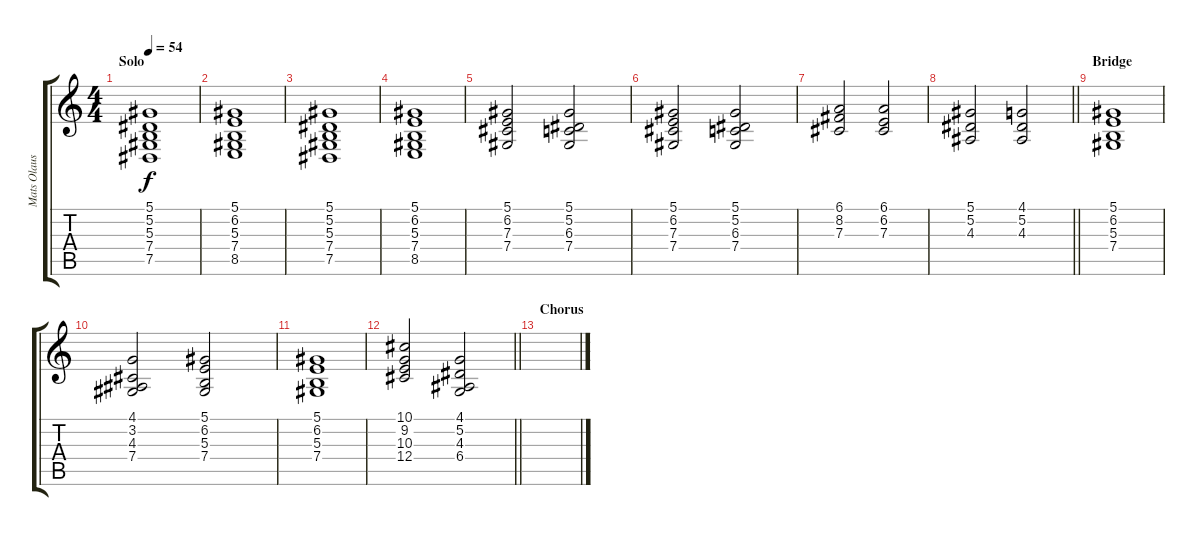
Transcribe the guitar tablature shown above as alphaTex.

\track ("Mats Olausson" "Mats Olaus") {instrument stringensemble2}
\staff {score tabs}
\tuning (Eb4 Bb3 Gb3 Db3 Ab2 Eb2) {hide}
\ts (4 4)
\section ("" "Solo")
\tempo 54
\clef g2
\ks c
(5.1 5.2 5.3 7.4 7.5).1{dy f} |
(5.1 6.2 5.3 7.4 8.5).1 |
(5.1 5.2 5.3 7.4 7.5).1 |
(5.1 6.2 5.3 7.4 8.5).1 |
(5.1 6.2 7.3 7.4).2 (5.1 5.2 6.3 7.4).2 |
(5.1 6.2 7.3 7.4).2 (5.1 5.2 6.3 7.4).2 |
(6.1 8.2 7.3).2 (6.1 6.2 7.3).2 |
\barLineRight lightlight
(5.1 5.2 4.3).2 (4.1 5.2 4.3).2 |
\section ("" "Bridge")
(5.1 6.2 5.3 7.4).1 |
(4.1 3.2 4.3 7.4).2 (5.1 6.2 5.3 7.4).2 |
(5.1 6.2 5.3 7.4).1 |
\barLineRight lightlight
(10.1 9.2 10.3 12.4).2 (4.1 5.2 4.3 6.4).2 |
\section ("" "Chorus")
